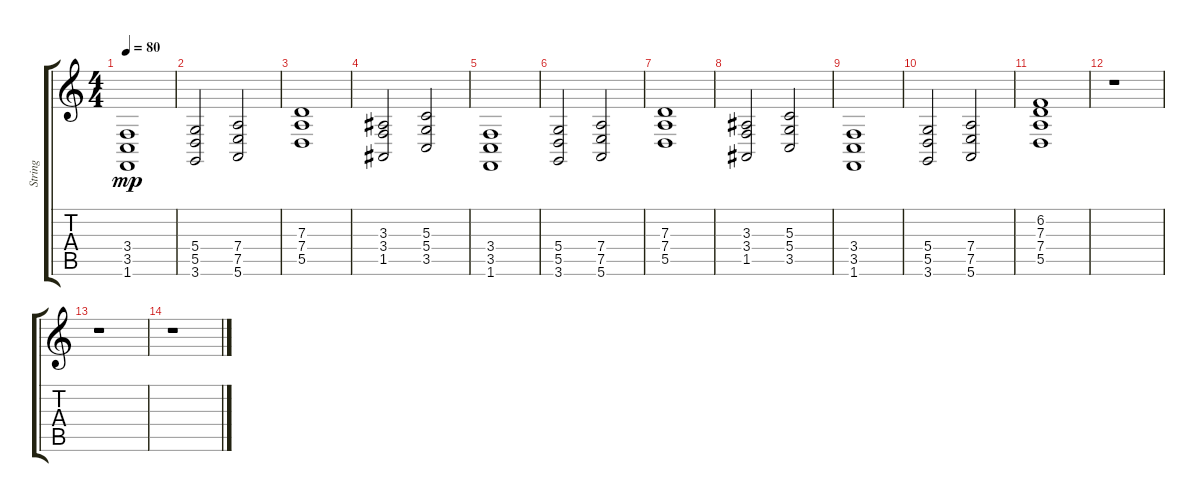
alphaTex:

\track ("String" "String") {instrument stringensemble1}
\staff {score tabs}
\tuning (E4 B3 G3 D3 A2 E2) {hide}
\ts (4 4)
\tempo 80
\clef g2
\ks c
(3.4 3.5 1.6).1{dy mp} |
(5.4 5.5 3.6).2 (7.4 7.5 5.6).2 |
(7.3 7.4 5.5).1 |
(3.3 3.4 1.5).2 (5.3 5.4 3.5).2 |
(3.4 3.5 1.6).1 |
(5.4 5.5 3.6).2 (7.4 7.5 5.6).2 |
(7.3 7.4 5.5).1 |
(3.3 3.4 1.5).2 (5.3 5.4 3.5).2 |
(3.4 3.5 1.6).1 |
(5.4 5.5 3.6).2 (7.4 7.5 5.6).2 |
(6.2 7.3 7.4 5.5).1 |
r.1 |
r.1 |
r.1
